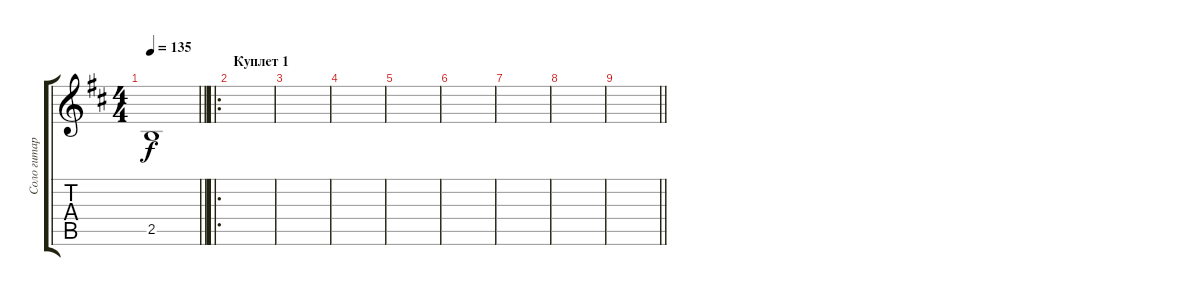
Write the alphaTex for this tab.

\track ("Соло гитара" "Соло гитар") {solo instrument overdrivenguitar}
\staff {score tabs}
\tuning (E4 B3 G3 D3 A2 E2) {hide}
\ts (4 4)
\tempo 135
\clef g2
\barLineRight lightlight
\ks bminor
2.5{t}.1{dy f} |
\ro
\section ("" "Куплет 1")
|
|
|
|
|
|
|
\barLineRight lightlight
